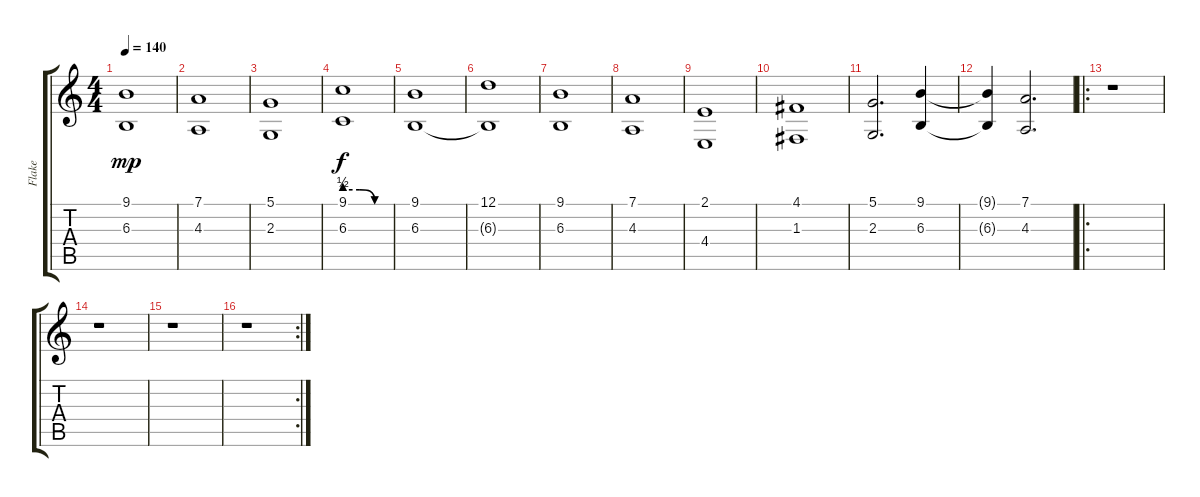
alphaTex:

\track ("Flake" "Flake") {instrument lead2sawtooth}
\staff {score tabs}
\tuning (D4 A3 F3 C3 G2 D2) {hide}
\ts (4 4)
\tempo 140
\clef g2
\ks c
(9.1 6.3).1{dy mp} |
(7.1 4.3).1 |
(5.1 2.3).1 |
(9.1{be (custom 0 2 20 2 40 0 60 0)} 6.3{be (custom 0 2 20 2 40 0 60 0)}).1{dy f} |
(9.1 6.3).1{volume 10 instrument pad4choir} |
(12.1 6.3{t}).1 |
(9.1 6.3).1 |
(7.1 4.3).1 |
(2.1 4.4).1 |
(4.1 1.3).1 |
(5.1 2.3).2{d} (9.1 6.3).4 |
(9.1{t} 6.3{t}).4 (7.1 4.3).2{d} |
\ro
r.1 |
r.1 |
r.1 |
\rc 2
r.1
